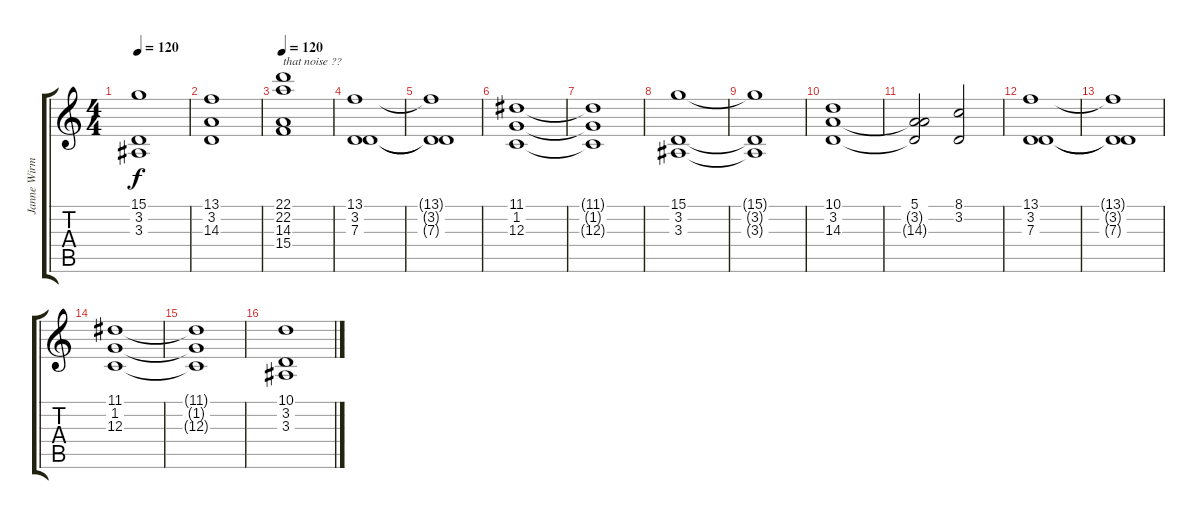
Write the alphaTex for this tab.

\track ("Janne Wirman 2" "Janne Wirm") {instrument choiraahs}
\staff {score tabs}
\tuning (E4 B3 G3 D3 A2 D2) {hide}
\ts (4 4)
\tempo 120
\clef g2
\ks c
(15.1{t} 3.2{t} 3.3{t}).1{dy f} |
(13.1 3.2 14.3).1 |
\tempo 120
(22.1 22.2 14.3 15.4).1{txt "that noise ??" volume 16 instrument fx2soundtrack} |
(13.1 3.2 7.3).1{volume 10 instrument choiraahs} |
(13.1{t} 3.2{t} 7.3{t}).1 |
(11.1 1.2 12.3).1 |
(11.1{t} 1.2{t} 12.3{t}).1 |
(15.1 3.2 3.3).1 |
(15.1{t} 3.2{t} 3.3{t}).1 |
(10.1 3.2 14.3).1 |
(5.1 3.2{t} 14.3{t}).2 (8.1 3.2).2 |
(13.1 3.2 7.3).1{volume 10 instrument choiraahs} |
(13.1{t} 3.2{t} 7.3{t}).1 |
(11.1 1.2 12.3).1 |
(11.1{t} 1.2{t} 12.3{t}).1 |
(10.1 3.2 3.3).1
